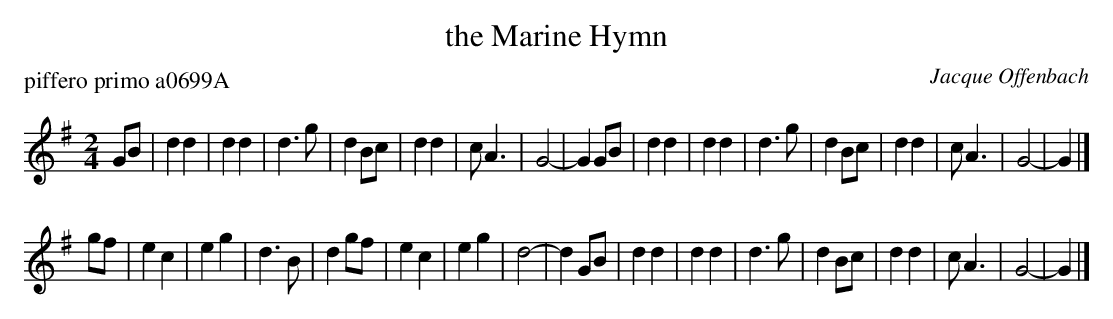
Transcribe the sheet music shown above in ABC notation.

X:1
T: the Marine Hymn
P: piffero primo a0699A
O: Jacque Offenbach
M: 2/4
L: 1/8
K: G
GB |\
d2 d2 | d2 d2 | d3 g | d2 Bc | d2 d2 | c A3 | G4- | G2 GB |\
d2 d2 | d2 d2 | d3 g | d2 Bc | d2 d2 | c A3 | G4- | G2 |]
gf |\
e2 c2 | e2 g2 | d3 B | d2 gf | e2 c2 | e2 g2 | d4- | d2 GB |\
d2 d2 | d2 d2 | d3 g | d2 Bc | d2 d2 | c A3 | G4- | G2 |]
